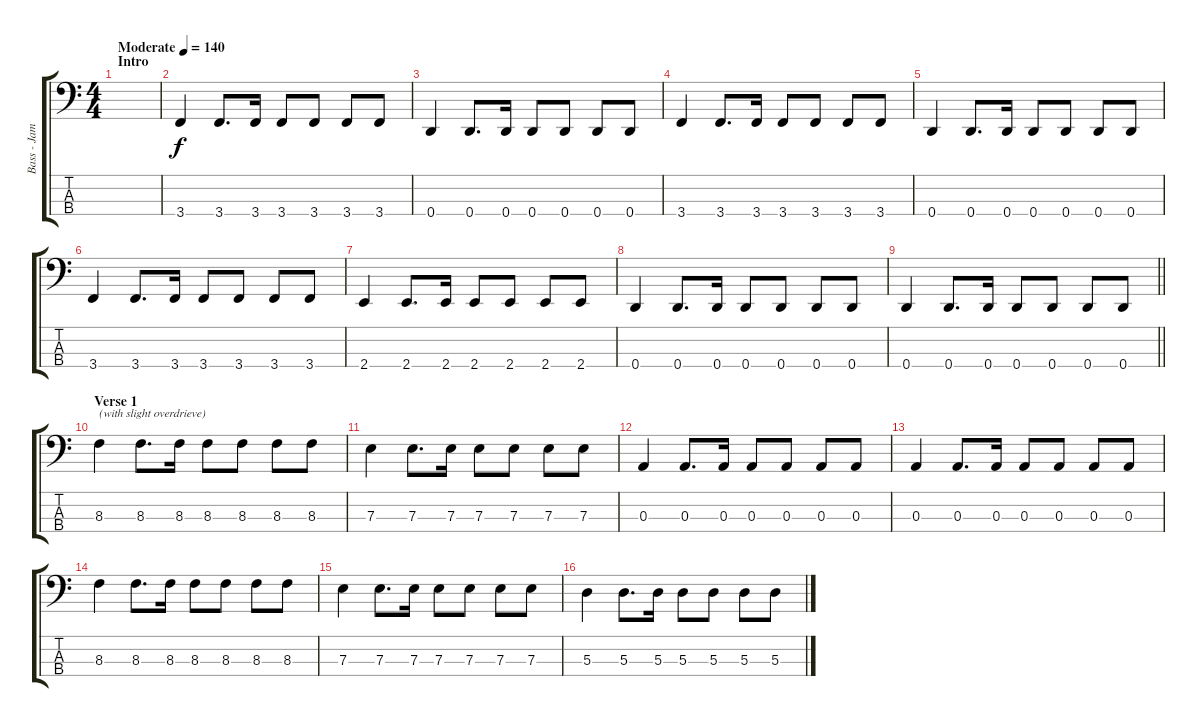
\track ("Bass - James Johnston" "Bass - Jam") {instrument electricbassfinger}
\staff {score tabs}
\tuning (G2 D2 A1 D1) {hide}
\ts (4 4)
\section ("" "Intro")
\tempo (140 "Moderate")
\clef f4
\ks c
|
3.4.4 3.4.8{d} 3.4.16 3.4.8 3.4.8 3.4.8 3.4.8 |
0.4.4 0.4.8{d} 0.4.16 0.4.8 0.4.8 0.4.8 0.4.8 |
3.4.4 3.4.8{d} 3.4.16 3.4.8 3.4.8 3.4.8 3.4.8 |
0.4.4 0.4.8{d} 0.4.16 0.4.8 0.4.8 0.4.8 0.4.8 |
3.4.4 3.4.8{d} 3.4.16 3.4.8 3.4.8 3.4.8 3.4.8 |
2.4.4 2.4.8{d} 2.4.16 2.4.8 2.4.8 2.4.8 2.4.8 |
0.4.4 0.4.8{d} 0.4.16 0.4.8 0.4.8 0.4.8 0.4.8 |
\barLineRight lightlight
0.4.4 0.4.8{d} 0.4.16 0.4.8 0.4.8 0.4.8 0.4.8 |
\section ("" "Verse 1")
8.3.4{txt "(with slight overdrieve)" volume 11} 8.3.8{d} 8.3.16 8.3.8 8.3.8 8.3.8 8.3.8 |
7.3.4 7.3.8{d} 7.3.16 7.3.8 7.3.8 7.3.8 7.3.8 |
0.3.4 0.3.8{d} 0.3.16 0.3.8 0.3.8 0.3.8 0.3.8 |
0.3.4 0.3.8{d} 0.3.16 0.3.8 0.3.8 0.3.8 0.3.8 |
8.3.4 8.3.8{d} 8.3.16 8.3.8 8.3.8 8.3.8 8.3.8 |
7.3.4 7.3.8{d} 7.3.16 7.3.8 7.3.8 7.3.8 7.3.8 |
5.3.4 5.3.8{d} 5.3.16 5.3.8 5.3.8 5.3.8 5.3.8
